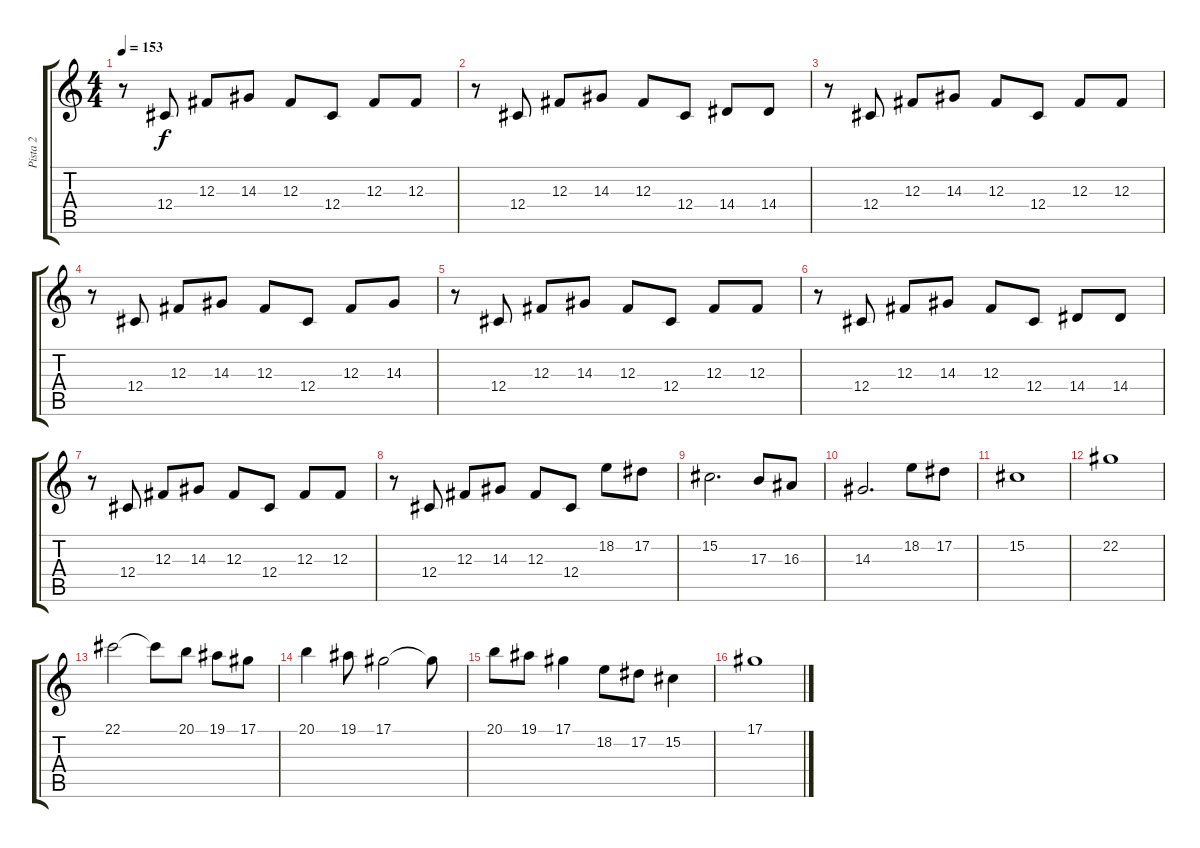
\track ("Pista 2" "Pista 2") {instrument lead2sawtooth}
\staff {score tabs}
\tuning (Eb4 Bb3 Gb3 Db3 Ab2 Eb2) {hide}
\ts (4 4)
\tempo 153
\clef g2
\ks c
r.8{dy f} 12.4.8 12.3.8 14.3.8 12.3.8 12.4.8 12.3.8 12.3.8 |
r.8 12.4.8 12.3.8 14.3.8 12.3.8 12.4.8 14.4.8 14.4.8 |
r.8 12.4.8 12.3.8 14.3.8 12.3.8 12.4.8 12.3.8 12.3.8 |
r.8 12.4.8 12.3.8 14.3.8 12.3.8 12.4.8 12.3.8 14.3.8 |
r.8 12.4.8 12.3.8 14.3.8 12.3.8 12.4.8 12.3.8 12.3.8 |
r.8 12.4.8 12.3.8 14.3.8 12.3.8 12.4.8 14.4.8 14.4.8 |
r.8 12.4.8 12.3.8 14.3.8 12.3.8 12.4.8 12.3.8 12.3.8 |
r.8 12.4.8 12.3.8 14.3.8 12.3.8 12.4.8 18.2.8 17.2.8 |
15.2.2{d} 17.3.8 16.3.8 |
14.3.2{d} 18.2.8 17.2.8 |
15.2.1 |
22.2.1 |
22.1.2 22.1{t}.8 20.1.8 19.1.8 17.1.8 |
20.1.4 19.1.8 17.1.2 17.1{t}.8 |
20.1.8 19.1.8 17.1.4 18.2.8 17.2.8 15.2.4 |
17.1.1
